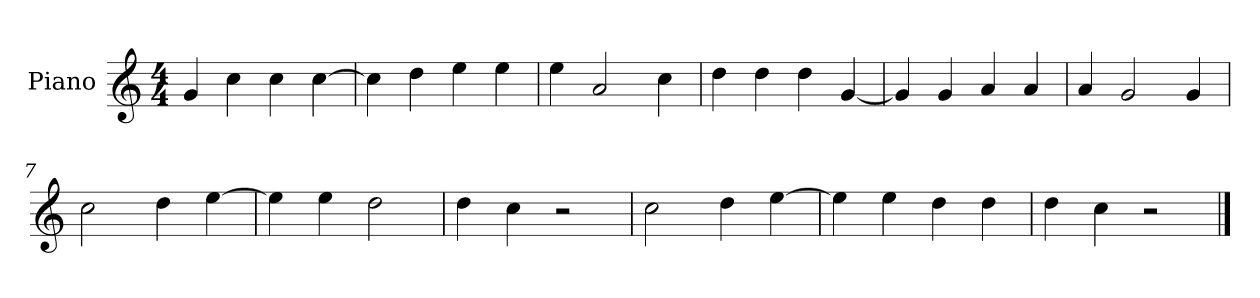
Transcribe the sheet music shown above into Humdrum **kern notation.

**kern
*part1
*staff1
*I"Piano
*I'P-no
*clefG2
*k[]
*M4/4
*MM90
=1
4g/
4cc\
4cc\
[4cc\
=2
4cc\]
4dd\
4ee\
4ee\
=3
4ee\
2a/
4cc\
=4
4dd\
4dd\
4dd\
[4g/
=5
4g/]
4g/
4a/
4a/
=6
4a/
2g/
4g/
=7
2cc\
4dd\
[4ee\
=8
4ee\]
4ee\
2dd\
=9
4dd\
4cc\
2r
!!LO:LB:g=z
=10
2cc\
4dd\
[4ee\
=11
4ee\]
4ee\
4dd\
4dd\
=12
4dd\
4cc\
2r
==
*-
